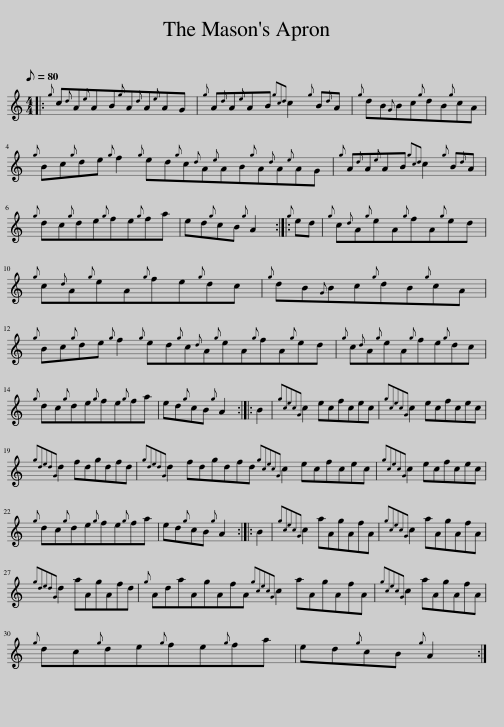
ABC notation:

X:1
L:1/8
Q:1/8=80
M:4/4
I:linebreak $
K:C
V:1 treble
V:1
|:{g} c{d}A{e}AB{g}A{d}A{e}AG |{g} A{d}A{e}AB{gcd} c2{g} B{d}A |{g} dB{G}Bc{g}dB{g}cA |${g} Bc{g}de{g} f2{g} ed{g}c{d}A{e}AB{g}A{d}A{e}AG |{g} A{d}A{e}AB{gcd} c2{g} B{d}A |$ %5
{g} dc{g}de{g}fe{g}fa | ed{g}cB{g} A2 ::{g} ed |{g} c{d}A{g}eA{g}fA{g}ed |${g} c{d}A{g}eA{g}fe{g}dc | %10
{g} dB{G}Bc{g}dB{g}cA |${g} Bc{g}de{g} f2{g} ed{g}c{d}A{g}eA{g}fA{g}ed |{g} c{d}A{g}eA{g}fe{g}dc |${g} dc{g}de{g}fe{g}fa | ed{g}cB{g} A2 :: %15
 B2 |{gcecG} c2 ecfcec |{gcecG} c2 ecfcec |${gdedG} d2 fdgdfd |{gdedG} d2 fdgdfd{gcecG} c2 ecfcec | %20
{gcecG} c2 ecfcec |${g} dc{g}de{g}fe{g}fa | ed{g}cB{g} A2 :: B2 |{gcecG} c2 aAgAfA | %25
{gcecG} c2 aAgAfA |${gdedG} d2 aAgAfd |{g} AdaAgAfA{gcecG} c2 aAgAfA |{gcecG} c2 aAgAfA |${g} dc{g}de{g}fe{g}fa | %30
 ed{g}cB{g} A2 :| %31
